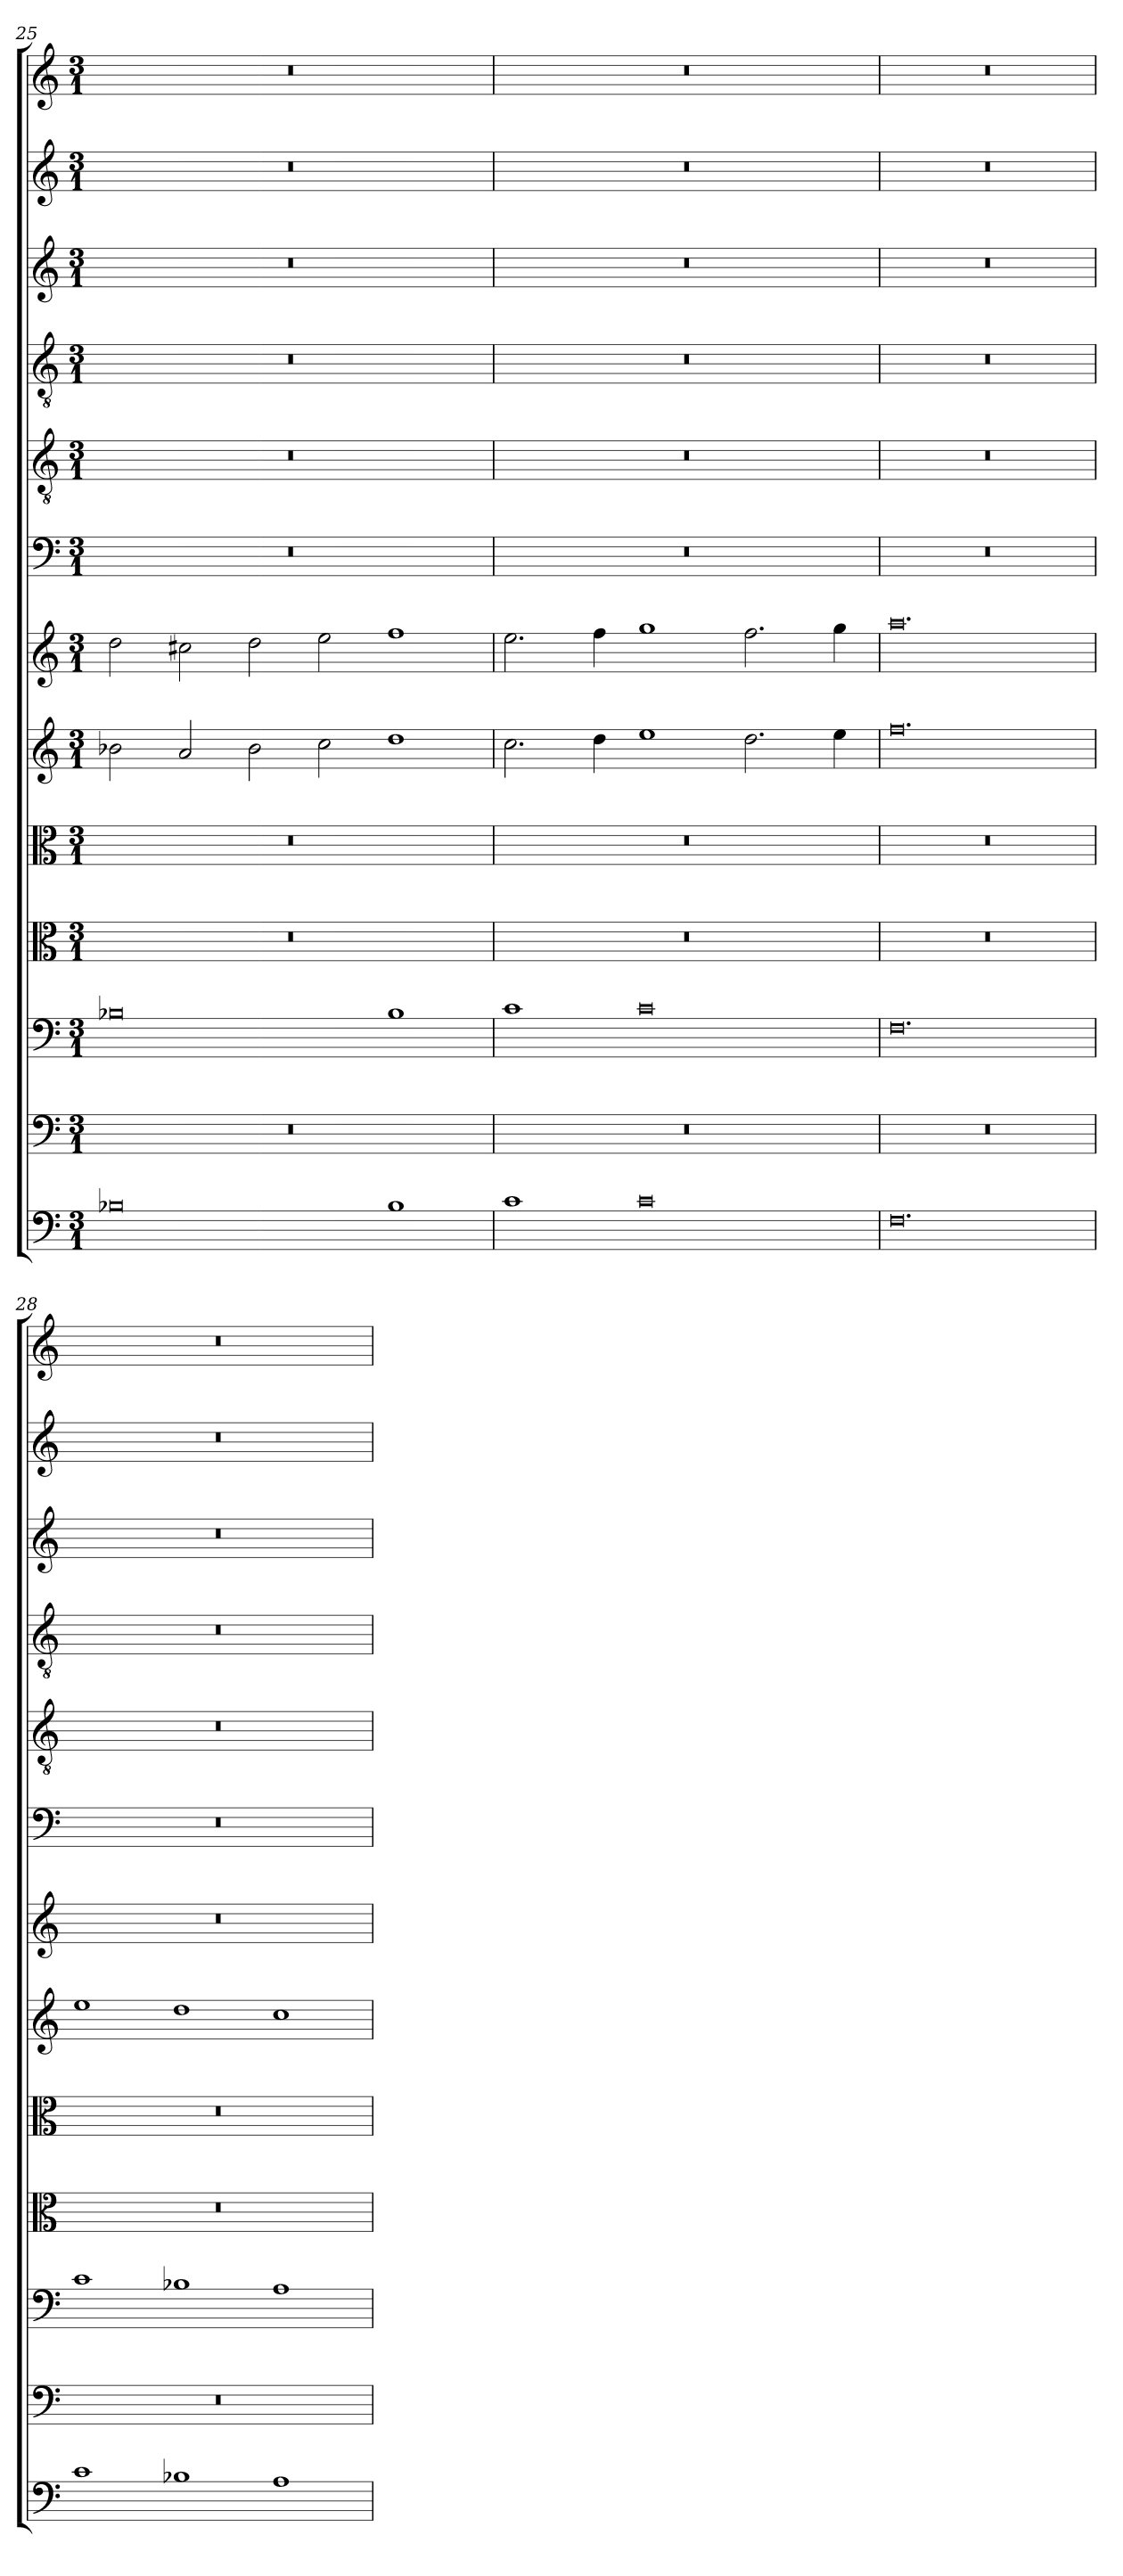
**kern	**kern	**kern	**kern	**kern	**kern	**kern	**kern	**kern	**kern	**kern	**kern	**kern
*part13	*part12	*part11	*part10	*part9	*part8	*part7	*part6	*part5	*part4	*part3	*part2	*part1
*staff13	*staff12	*staff11	*staff10	*staff9	*staff8	*staff7	*staff6	*staff5	*staff4	*staff3	*staff2	*staff1
*clefF4	*clefF4	*clefF4	*clefC3	*clefC3	*clefG2	*clefG2	*clefF4	*clefGv2	*clefGv2	*clefG2	*clefG2	*clefG2
*k[]	*k[]	*k[]	*k[]	*k[]	*k[]	*k[]	*k[]	*k[]	*k[]	*k[]	*k[]	*k[]
*C:	*C:	*C:	*C:	*C:	*C:	*C:	*C:	*C:	*C:	*C:	*C:	*C:
*M3/1	*M3/1	*M3/1	*M3/1	*M3/1	*M3/1	*M3/1	*M3/1	*M3/1	*M3/1	*M3/1	*M3/1	*M3/1
=25	=25	=25	=25	=25	=25	=25	=25	=25	=25	=25	=25	=25
0B-X	0.r	0B-X	0.r	0.r	2b-X\	2dd\	0.r	0.r	0.r	0.r	0.r	0.r
.	.	.	.	.	2a/	2cc#X\	.	.	.	.	.	.
.	.	.	.	.	2b-\	2dd\	.	.	.	.	.	.
.	.	.	.	.	2cc\	2ee\	.	.	.	.	.	.
1B-	.	1B-	.	.	1dd	1ff	.	.	.	.	.	.
=26	=26	=26	=26	=26	=26	=26	=26	=26	=26	=26	=26	=26
1c	0.r	1c	0.r	0.r	2.cc\	2.ee\	0.r	0.r	0.r	0.r	0.r	0.r
.	.	.	.	.	4dd\	4ff\	.	.	.	.	.	.
0c	.	0c	.	.	1ee	1gg	.	.	.	.	.	.
.	.	.	.	.	2.dd\	2.ff\	.	.	.	.	.	.
.	.	.	.	.	4ee\	4gg\	.	.	.	.	.	.
!!LO:PB:g=z
=27	=27	=27	=27	=27	=27	=27	=27	=27	=27	=27	=27	=27
0.F	0.r	0.F	0.r	0.r	0.ff	0.aa	0.r	0.r	0.r	0.r	0.r	0.r
=28	=28	=28	=28	=28	=28	=28	=28	=28	=28	=28	=28	=28
1c	0.r	1c	0.r	0.r	1ee	0.r	0.r	0.r	0.r	0.r	0.r	0.r
1B-X	.	1B-X	.	.	1dd	.	.	.	.	.	.	.
1A	.	1A	.	.	1cc	.	.	.	.	.	.	.
=	=	=	=	=	=	=	=	=	=	=	=	=
*-	*-	*-	*-	*-	*-	*-	*-	*-	*-	*-	*-	*-
